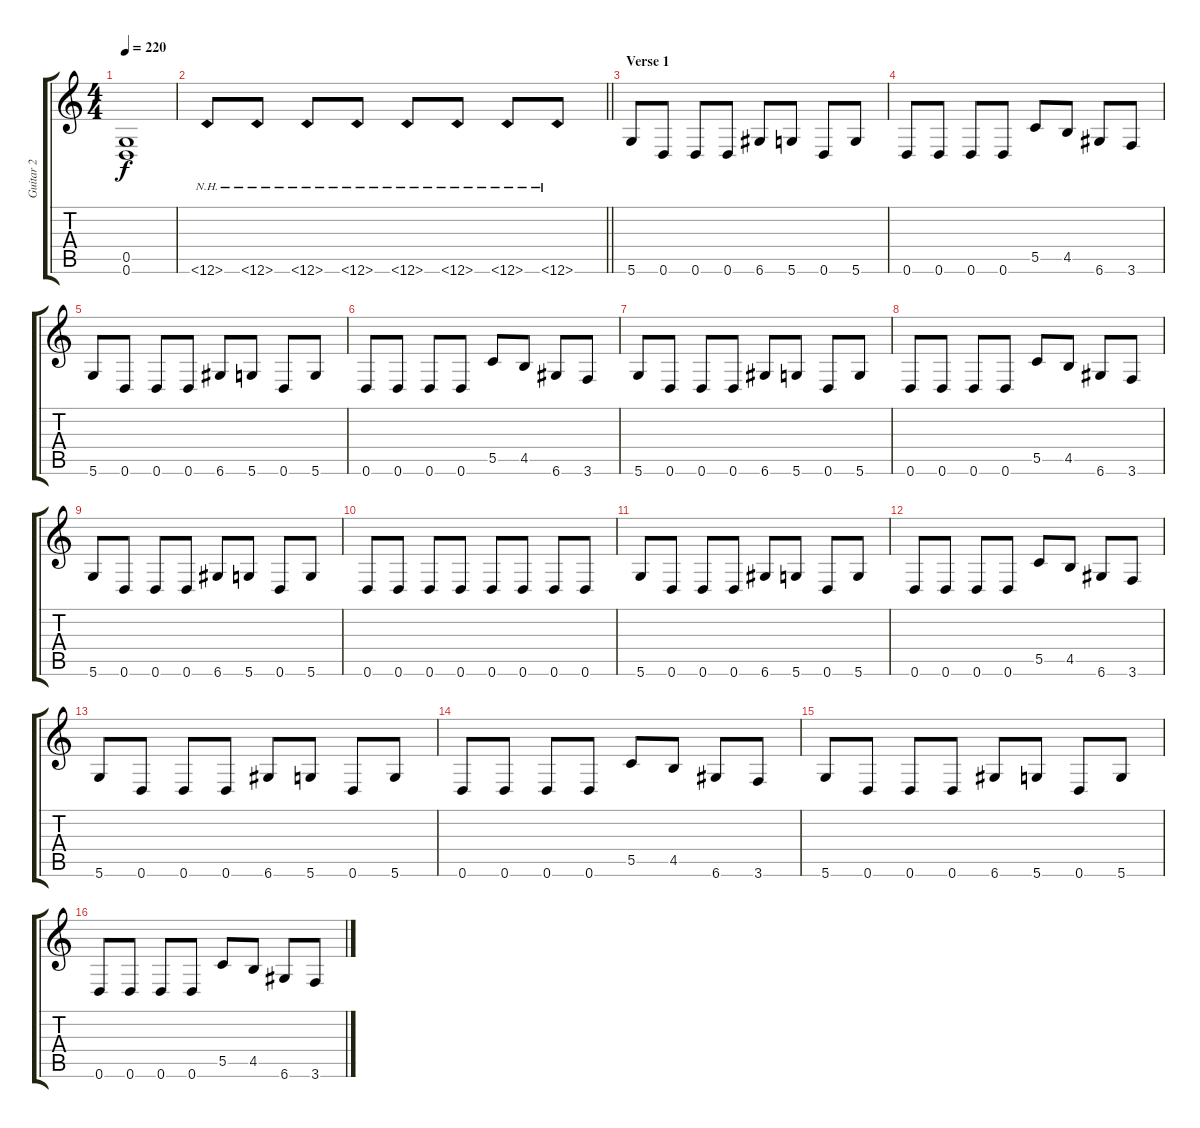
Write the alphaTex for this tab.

\track ("Guitar 2" "Guitar 2") {instrument overdrivenguitar}
\staff {score tabs}
\tuning (D4 A3 F3 C3 G2 D2) {hide}
\ts (4 4)
\tempo 220
\clef g2
\ks c
(0.5{t} 0.6{t}).1{dy f} |
\barLineRight lightlight
12.6{nh}.8 12.6{nh}.8 12.6{nh}.8 12.6{nh}.8 12.6{nh}.8 12.6{nh}.8 12.6{nh}.8 12.6{nh}.8 |
\section ("" "Verse 1")
5.6.8 0.6.8 0.6.8 0.6.8 6.6.8 5.6.8 0.6.8 5.6.8 |
0.6.8 0.6.8 0.6.8 0.6.8 5.5.8 4.5.8 6.6.8 3.6.8 |
5.6.8 0.6.8 0.6.8 0.6.8 6.6.8 5.6.8 0.6.8 5.6.8 |
0.6.8 0.6.8 0.6.8 0.6.8 5.5.8 4.5.8 6.6.8 3.6.8 |
5.6.8 0.6.8 0.6.8 0.6.8 6.6.8 5.6.8 0.6.8 5.6.8 |
0.6.8 0.6.8 0.6.8 0.6.8 5.5.8 4.5.8 6.6.8 3.6.8 |
5.6.8 0.6.8 0.6.8 0.6.8 6.6.8 5.6.8 0.6.8 5.6.8 |
0.6.8 0.6.8 0.6.8 0.6.8 0.6.8 0.6.8 0.6.8 0.6.8 |
5.6.8 0.6.8 0.6.8 0.6.8 6.6.8 5.6.8 0.6.8 5.6.8 |
0.6.8 0.6.8 0.6.8 0.6.8 5.5.8 4.5.8 6.6.8 3.6.8 |
5.6.8 0.6.8 0.6.8 0.6.8 6.6.8 5.6.8 0.6.8 5.6.8 |
0.6.8 0.6.8 0.6.8 0.6.8 5.5.8 4.5.8 6.6.8 3.6.8 |
5.6.8 0.6.8 0.6.8 0.6.8 6.6.8 5.6.8 0.6.8 5.6.8 |
0.6.8 0.6.8 0.6.8 0.6.8 5.5.8 4.5.8 6.6.8 3.6.8
